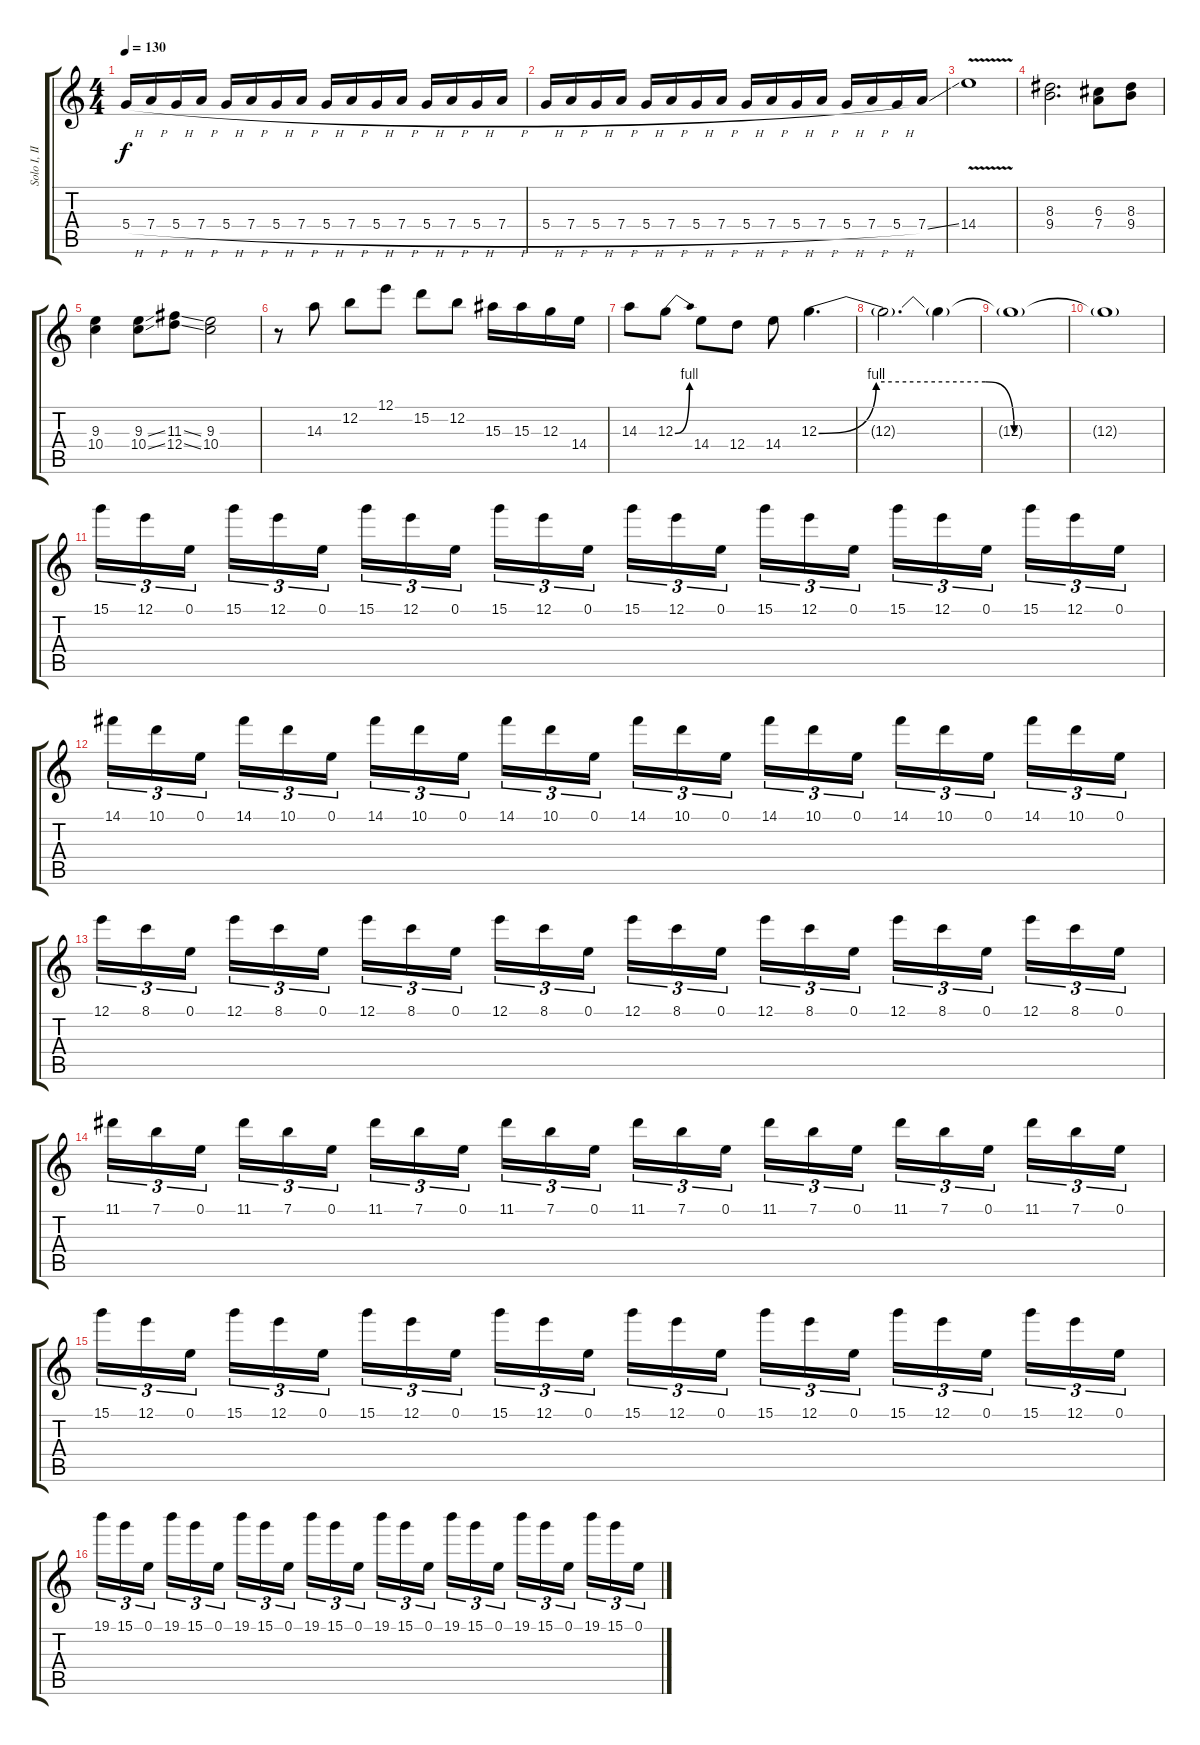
\track ("Solo I, II" "Solo I, II") {instrument distortionguitar}
\staff {score tabs}
\tuning (E4 B3 G3 D3 A2 E2) {hide}
\ts (4 4)
\tempo 130
\clef g2
\ks c
5.4{h}.16{dy f} 7.4{h}.16 5.4{h}.16 7.4{h}.16 5.4{h}.16 7.4{h}.16 5.4{h}.16 7.4{h}.16 5.4{h}.16 7.4{h}.16 5.4{h}.16 7.4{h}.16 5.4{h}.16 7.4{h}.16 5.4{h}.16 7.4{h}.16 |
5.4{h}.16 7.4{h}.16 5.4{h}.16 7.4{h}.16 5.4{h}.16 7.4{h}.16 5.4{h}.16 7.4{h}.16 5.4{h}.16 7.4{h}.16 5.4{h}.16 7.4{h}.16 5.4{h}.16 7.4{h}.16 5.4{h}.16 7.4{ss}.16 |
14.4{v}.1 |
(8.3 9.4).2{d} (6.3 7.4).8 (8.3 9.4).8 |
(9.3 10.4).4 (9.3{ss} 10.4{ss}).8 (11.3{ss} 12.4{ss}).8 (9.3 10.4).2 |
r.8 14.3.8 12.2.8 12.1.8 15.2.8 12.2.8 15.3.16 15.3.16 12.3.16 14.4.16 |
14.3.8 12.3{be (bend 0 0 60 4)}.8 14.4.8 12.4.8 14.4.8 12.3{be (custom 0 0 10 4 29 4 34 0 45 0 60 0)}.4{d} |
12.3{t}.2{d} 12.3{t}.4 |
12.3{t}.1 |
12.3{t}.1 |
15.1.16{tu (3 2)} 12.1.16{tu (3 2)} 0.1.16{tu (3 2)} 15.1.16{tu (3 2)} 12.1.16{tu (3 2)} 0.1.16{tu (3 2)} 15.1.16{tu (3 2)} 12.1.16{tu (3 2)} 0.1.16{tu (3 2)} 15.1.16{tu (3 2)} 12.1.16{tu (3 2)} 0.1.16{tu (3 2)} 15.1.16{tu (3 2)} 12.1.16{tu (3 2)} 0.1.16{tu (3 2)} 15.1.16{tu (3 2)} 12.1.16{tu (3 2)} 0.1.16{tu (3 2)} 15.1.16{tu (3 2)} 12.1.16{tu (3 2)} 0.1.16{tu (3 2)} 15.1.16{tu (3 2)} 12.1.16{tu (3 2)} 0.1.16{tu (3 2)} |
14.1.16{tu (3 2)} 10.1.16{tu (3 2)} 0.1.16{tu (3 2)} 14.1.16{tu (3 2)} 10.1.16{tu (3 2)} 0.1.16{tu (3 2)} 14.1.16{tu (3 2)} 10.1.16{tu (3 2)} 0.1.16{tu (3 2)} 14.1.16{tu (3 2)} 10.1.16{tu (3 2)} 0.1.16{tu (3 2)} 14.1.16{tu (3 2)} 10.1.16{tu (3 2)} 0.1.16{tu (3 2)} 14.1.16{tu (3 2)} 10.1.16{tu (3 2)} 0.1.16{tu (3 2)} 14.1.16{tu (3 2)} 10.1.16{tu (3 2)} 0.1.16{tu (3 2)} 14.1.16{tu (3 2)} 10.1.16{tu (3 2)} 0.1.16{tu (3 2)} |
12.1.16{tu (3 2)} 8.1.16{tu (3 2)} 0.1.16{tu (3 2)} 12.1.16{tu (3 2)} 8.1.16{tu (3 2)} 0.1.16{tu (3 2)} 12.1.16{tu (3 2)} 8.1.16{tu (3 2)} 0.1.16{tu (3 2)} 12.1.16{tu (3 2)} 8.1.16{tu (3 2)} 0.1.16{tu (3 2)} 12.1.16{tu (3 2)} 8.1.16{tu (3 2)} 0.1.16{tu (3 2)} 12.1.16{tu (3 2)} 8.1.16{tu (3 2)} 0.1.16{tu (3 2)} 12.1.16{tu (3 2)} 8.1.16{tu (3 2)} 0.1.16{tu (3 2)} 12.1.16{tu (3 2)} 8.1.16{tu (3 2)} 0.1.16{tu (3 2)} |
11.1.16{tu (3 2)} 7.1.16{tu (3 2)} 0.1.16{tu (3 2)} 11.1.16{tu (3 2)} 7.1.16{tu (3 2)} 0.1.16{tu (3 2)} 11.1.16{tu (3 2)} 7.1.16{tu (3 2)} 0.1.16{tu (3 2)} 11.1.16{tu (3 2)} 7.1.16{tu (3 2)} 0.1.16{tu (3 2)} 11.1.16{tu (3 2)} 7.1.16{tu (3 2)} 0.1.16{tu (3 2)} 11.1.16{tu (3 2)} 7.1.16{tu (3 2)} 0.1.16{tu (3 2)} 11.1.16{tu (3 2)} 7.1.16{tu (3 2)} 0.1.16{tu (3 2)} 11.1.16{tu (3 2)} 7.1.16{tu (3 2)} 0.1.16{tu (3 2)} |
15.1.16{tu (3 2)} 12.1.16{tu (3 2)} 0.1.16{tu (3 2)} 15.1.16{tu (3 2)} 12.1.16{tu (3 2)} 0.1.16{tu (3 2)} 15.1.16{tu (3 2)} 12.1.16{tu (3 2)} 0.1.16{tu (3 2)} 15.1.16{tu (3 2)} 12.1.16{tu (3 2)} 0.1.16{tu (3 2)} 15.1.16{tu (3 2)} 12.1.16{tu (3 2)} 0.1.16{tu (3 2)} 15.1.16{tu (3 2)} 12.1.16{tu (3 2)} 0.1.16{tu (3 2)} 15.1.16{tu (3 2)} 12.1.16{tu (3 2)} 0.1.16{tu (3 2)} 15.1.16{tu (3 2)} 12.1.16{tu (3 2)} 0.1.16{tu (3 2)} |
19.1.16{tu (3 2)} 15.1.16{tu (3 2)} 0.1.16{tu (3 2)} 19.1.16{tu (3 2)} 15.1.16{tu (3 2)} 0.1.16{tu (3 2)} 19.1.16{tu (3 2)} 15.1.16{tu (3 2)} 0.1.16{tu (3 2)} 19.1.16{tu (3 2)} 15.1.16{tu (3 2)} 0.1.16{tu (3 2)} 19.1.16{tu (3 2)} 15.1.16{tu (3 2)} 0.1.16{tu (3 2)} 19.1.16{tu (3 2)} 15.1.16{tu (3 2)} 0.1.16{tu (3 2)} 19.1.16{tu (3 2)} 15.1.16{tu (3 2)} 0.1.16{tu (3 2)} 19.1.16{tu (3 2)} 15.1.16{tu (3 2)} 0.1.16{tu (3 2)}
